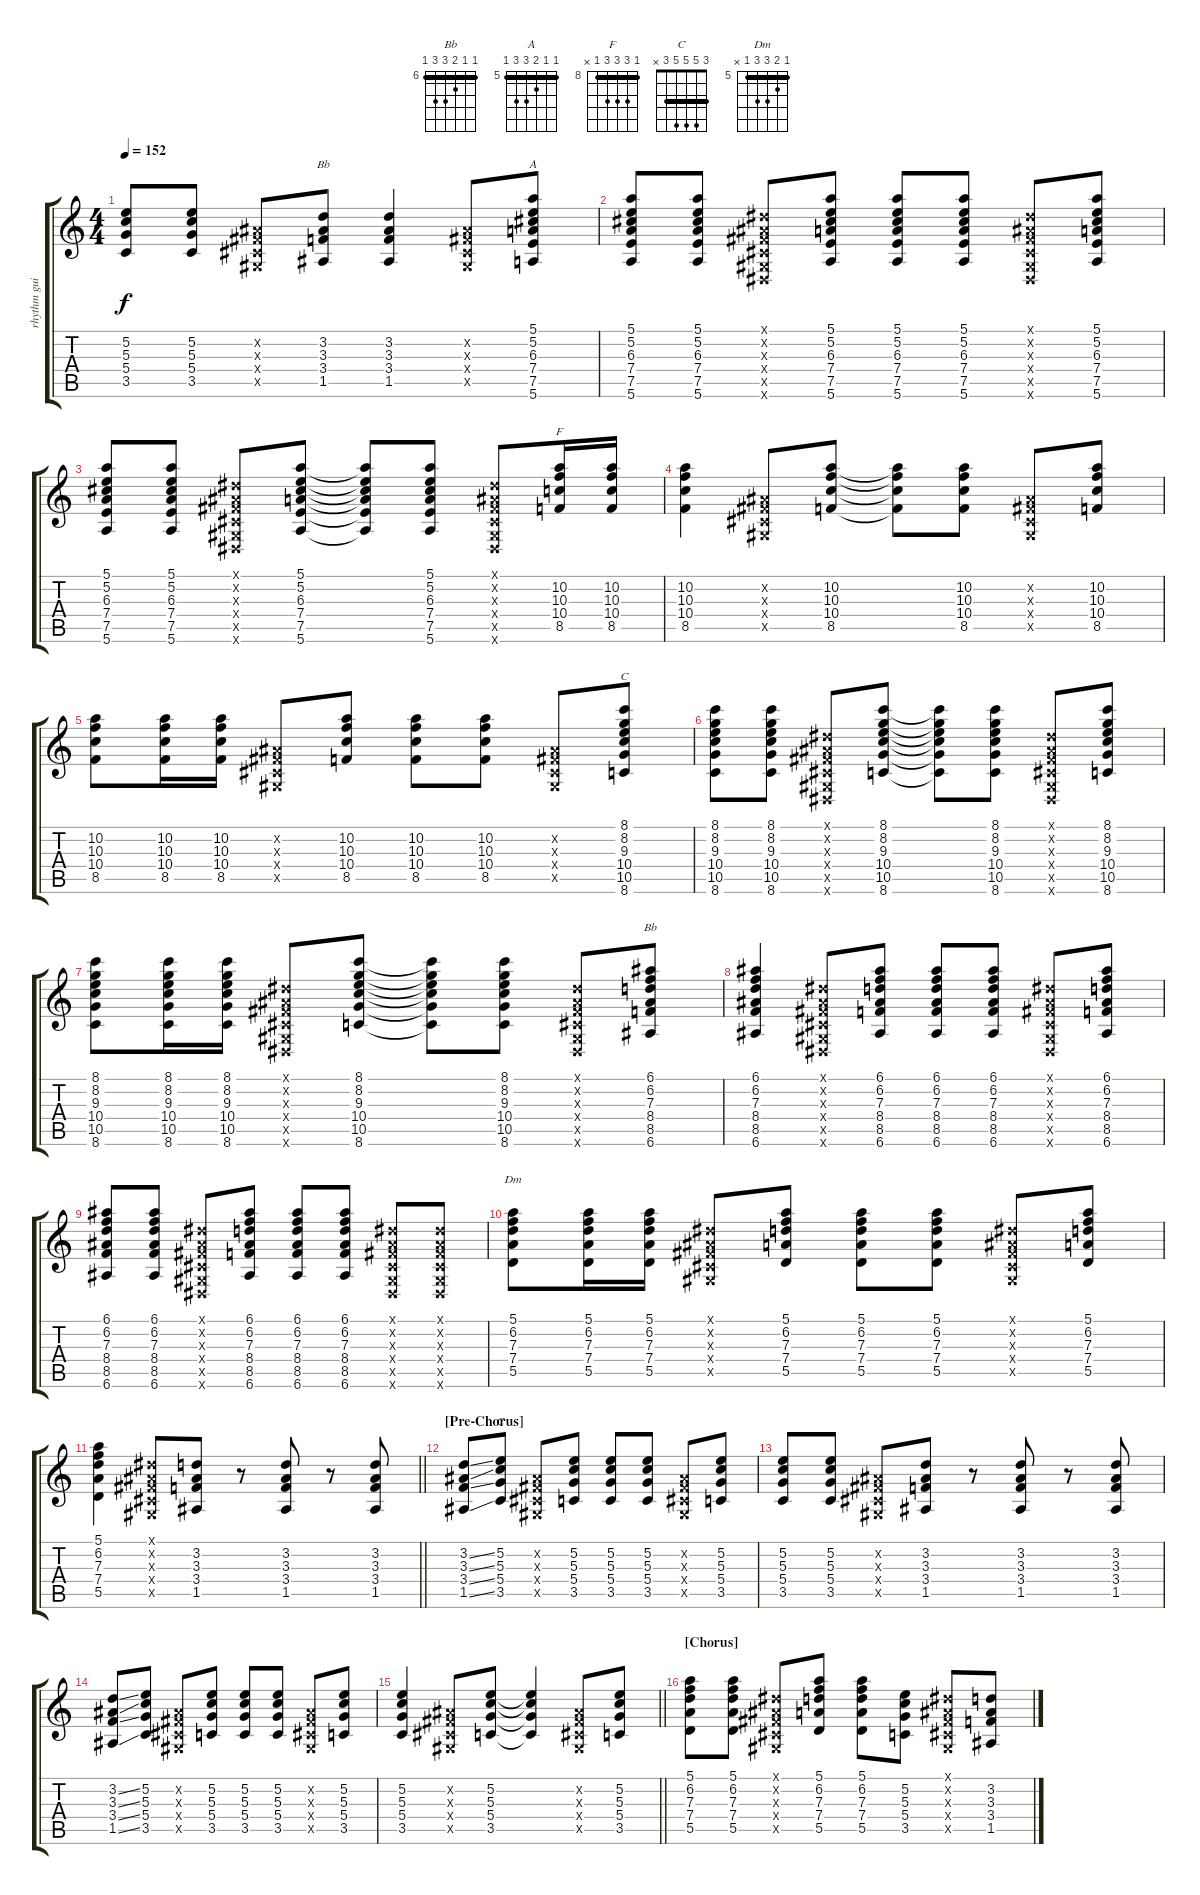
\track ("rhythm guitar" "rhythm gui") {instrument electricguitarjazz}
\staff {score tabs}
\tuning (E4 B3 G3 D3 A2 E2) {hide}
\chord ("Bb" 1 3 3 3 1 x) {barre 1}
\chord ("A" 5 5 6 7 7 5) {firstfret 5 barre 5}
\chord ("F" 8 10 10 10 8 x) {firstfret 8 barre 8}
\chord ("C" 8 8 9 10 10 8) {firstfret 8 barre 8}
\chord ("Bb" 6 6 7 8 8 6) {firstfret 6 barre 6}
\chord ("Dm" 5 6 7 7 5 x) {firstfret 5 barre 5}
\chord ("C" 3 5 5 5 3 x) {barre 3}
\ts (4 4)
\tempo 152
\clef g2
\ks c
(5.2{t} 5.3{t} 5.4{t} 3.5{t}).8{dy f} (5.2 5.3 5.4 3.5).8 (-1.2{x} -1.3{x} -1.4{x} -1.5{x}).8 (3.2 3.3 3.4 1.5).8{ch "Bb"} (3.2 3.3 3.4 1.5).4 (-1.2{x} -1.3{x} -1.4{x} -1.5{x}).8 (5.1 5.2 6.3 7.4 7.5 5.6).8{ch "A"} |
(5.1 5.2 6.3 7.4 7.5 5.6).8 (5.1 5.2 6.3 7.4 7.5 5.6).8 (-1.1{x} -1.2{x} -1.3{x} -1.4{x} -1.5{x} -1.6{x}).8 (5.1 5.2 6.3 7.4 7.5 5.6).8 (5.1 5.2 6.3 7.4 7.5 5.6).8 (5.1 5.2 6.3 7.4 7.5 5.6).8 (-1.1{x} -1.2{x} -1.3{x} -1.4{x} -1.5{x} -1.6{x}).8 (5.1 5.2 6.3 7.4 7.5 5.6).8 |
(5.1 5.2 6.3 7.4 7.5 5.6).8 (5.1 5.2 6.3 7.4 7.5 5.6).8 (-1.1{x} -1.2{x} -1.3{x} -1.4{x} -1.5{x} -1.6{x}).8 (5.1 5.2 6.3 7.4 7.5 5.6).8 (5.1{t} 5.2{t} 6.3{t} 7.4{t} 7.5{t} 5.6{t}).8 (5.1 5.2 6.3 7.4 7.5 5.6).8 (-1.1{x} -1.2{x} -1.3{x} -1.4{x} -1.5{x} -1.6{x}).8 (10.2 10.3 10.4 8.5).16{ch "F"} (10.2 10.3 10.4 8.5).16 |
(10.2 10.3 10.4 8.5).4 (-1.2{x} -1.3{x} -1.4{x} -1.5{x}).8 (10.2 10.3 10.4 8.5).8 (10.2{t} 10.3{t} 10.4{t} 8.5{t}).8 (10.2 10.3 10.4 8.5).8 (-1.2{x} -1.3{x} -1.4{x} -1.5{x}).8 (10.2 10.3 10.4 8.5).8 |
(10.2 10.3 10.4 8.5).8 (10.2 10.3 10.4 8.5).16 (10.2 10.3 10.4 8.5).16 (-1.2{x} -1.3{x} -1.4{x} -1.5{x}).8 (10.2 10.3 10.4 8.5).8 (10.2 10.3 10.4 8.5).8 (10.2 10.3 10.4 8.5).8 (-1.2{x} -1.3{x} -1.4{x} -1.5{x}).8 (8.1 8.2 9.3 10.4 10.5 8.6).8{ch "C"} |
(8.1 8.2 9.3 10.4 10.5 8.6).8 (8.1 8.2 9.3 10.4 10.5 8.6).8 (-1.1{x} -1.2{x} -1.3{x} -1.4{x} -1.5{x} -1.6{x}).8 (8.1 8.2 9.3 10.4 10.5 8.6).8 (8.1{t} 8.2{t} 9.3{t} 10.4{t} 10.5{t} 8.6{t}).8 (8.1 8.2 9.3 10.4 10.5 8.6).8 (-1.1{x} -1.2{x} -1.3{x} -1.4{x} -1.5{x} -1.6{x}).8 (8.1 8.2 9.3 10.4 10.5 8.6).8 |
(8.1 8.2 9.3 10.4 10.5 8.6).8 (8.1 8.2 9.3 10.4 10.5 8.6).16 (8.1 8.2 9.3 10.4 10.5 8.6).16 (-1.1{x} -1.2{x} -1.3{x} -1.4{x} -1.5{x} -1.6{x}).8 (8.1 8.2 9.3 10.4 10.5 8.6).8 (8.1{t} 8.2{t} 9.3{t} 10.4{t} 10.5{t} 8.6{t}).8 (8.1 8.2 9.3 10.4 10.5 8.6).8 (-1.1{x} -1.2{x} -1.3{x} -1.4{x} -1.5{x} -1.6{x}).8 (6.1 6.2 7.3 8.4 8.5 6.6).8{ch "Bb"} |
(6.1 6.2 7.3 8.4 8.5 6.6).4 (-1.1{x} -1.2{x} -1.3{x} -1.4{x} -1.5{x} -1.6{x}).8 (6.1 6.2 7.3 8.4 8.5 6.6).8 (6.1 6.2 7.3 8.4 8.5 6.6).8 (6.1 6.2 7.3 8.4 8.5 6.6).8 (-1.1{x} -1.2{x} -1.3{x} -1.4{x} -1.5{x} -1.6{x}).8 (6.1 6.2 7.3 8.4 8.5 6.6).8 |
(6.1 6.2 7.3 8.4 8.5 6.6).8 (6.1 6.2 7.3 8.4 8.5 6.6).8 (-1.1{x} -1.2{x} -1.3{x} -1.4{x} -1.5{x} -1.6{x}).8 (6.1 6.2 7.3 8.4 8.5 6.6).8 (6.1 6.2 7.3 8.4 8.5 6.6).8 (6.1 6.2 7.3 8.4 8.5 6.6).8 (-1.1{x} -1.2{x} -1.3{x} -1.4{x} -1.5{x} -1.6{x}).8 (-1.1{x} -1.2{x} -1.3{x} -1.4{x} -1.5{x} -1.6{x}).8 |
(5.1 6.2 7.3 7.4 5.5).8{ch "Dm"} (5.1 6.2 7.3 7.4 5.5).16 (5.1 6.2 7.3 7.4 5.5).16 (-1.1{x} -1.2{x} -1.3{x} -1.4{x} -1.5{x}).8 (5.1 6.2 7.3 7.4 5.5).8 (5.1 6.2 7.3 7.4 5.5).8 (5.1 6.2 7.3 7.4 5.5).8 (-1.1{x} -1.2{x} -1.3{x} -1.4{x} -1.5{x}).8 (5.1 6.2 7.3 7.4 5.5).8 |
\barLineRight lightlight
(5.1 6.2 7.3 7.4 5.5).4 (-1.1{x} -1.2{x} -1.3{x} -1.4{x} -1.5{x}).8 (3.2 3.3 3.4 1.5).8 r.8 (3.2 3.3 3.4 1.5).8 r.8 (3.2 3.3 3.4 1.5).8 |
\section ("" "[Pre-Chorus]")
(3.2{ss} 3.3{ss} 3.4{ss} 1.5{ss}).8 (5.2 5.3 5.4 3.5).8{ch "C"} (-1.2{x} -1.3{x} -1.4{x} -1.5{x}).8 (5.2 5.3 5.4 3.5).8 (5.2 5.3 5.4 3.5).8 (5.2 5.3 5.4 3.5).8 (-1.2{x} -1.3{x} -1.4{x} -1.5{x}).8 (5.2 5.3 5.4 3.5).8 |
(5.2 5.3 5.4 3.5).8 (5.2 5.3 5.4 3.5).8 (-1.2{x} -1.3{x} -1.4{x} -1.5{x}).8 (3.2 3.3 3.4 1.5).8 r.8 (3.2 3.3 3.4 1.5).8 r.8 (3.2 3.3 3.4 1.5).8 |
(3.2{ss} 3.3{ss} 3.4{ss} 1.5{ss}).8 (5.2 5.3 5.4 3.5).8 (-1.2{x} -1.3{x} -1.4{x} -1.5{x}).8 (5.2 5.3 5.4 3.5).8 (5.2 5.3 5.4 3.5).8 (5.2 5.3 5.4 3.5).8 (-1.2{x} -1.3{x} -1.4{x} -1.5{x}).8 (5.2 5.3 5.4 3.5).8 |
\barLineRight lightlight
(5.2 5.3 5.4 3.5).4 (-1.2{x} -1.3{x} -1.4{x} -1.5{x}).8 (5.2 5.3 5.4 3.5).8 (5.2{t} 5.3{t} 5.4{t} 3.5{t}).4 (-1.2{x} -1.3{x} -1.4{x} -1.5{x}).8 (5.2 5.3 5.4 3.5).8 |
\section ("" "[Chorus]")
(5.1 6.2 7.3 7.4 5.5).8 (5.1 6.2 7.3 7.4 5.5).8 (-1.1{x} -1.2{x} -1.3{x} -1.4{x} -1.5{x}).8 (5.1 6.2 7.3 7.4 5.5).8 (5.1 6.2 7.3 7.4 5.5).8 (5.2 5.3 5.4 3.5).8 (-1.1{x} -1.2{x} -1.3{x} -1.4{x} -1.5{x}).8 (3.2 3.3 3.4 1.5).8
